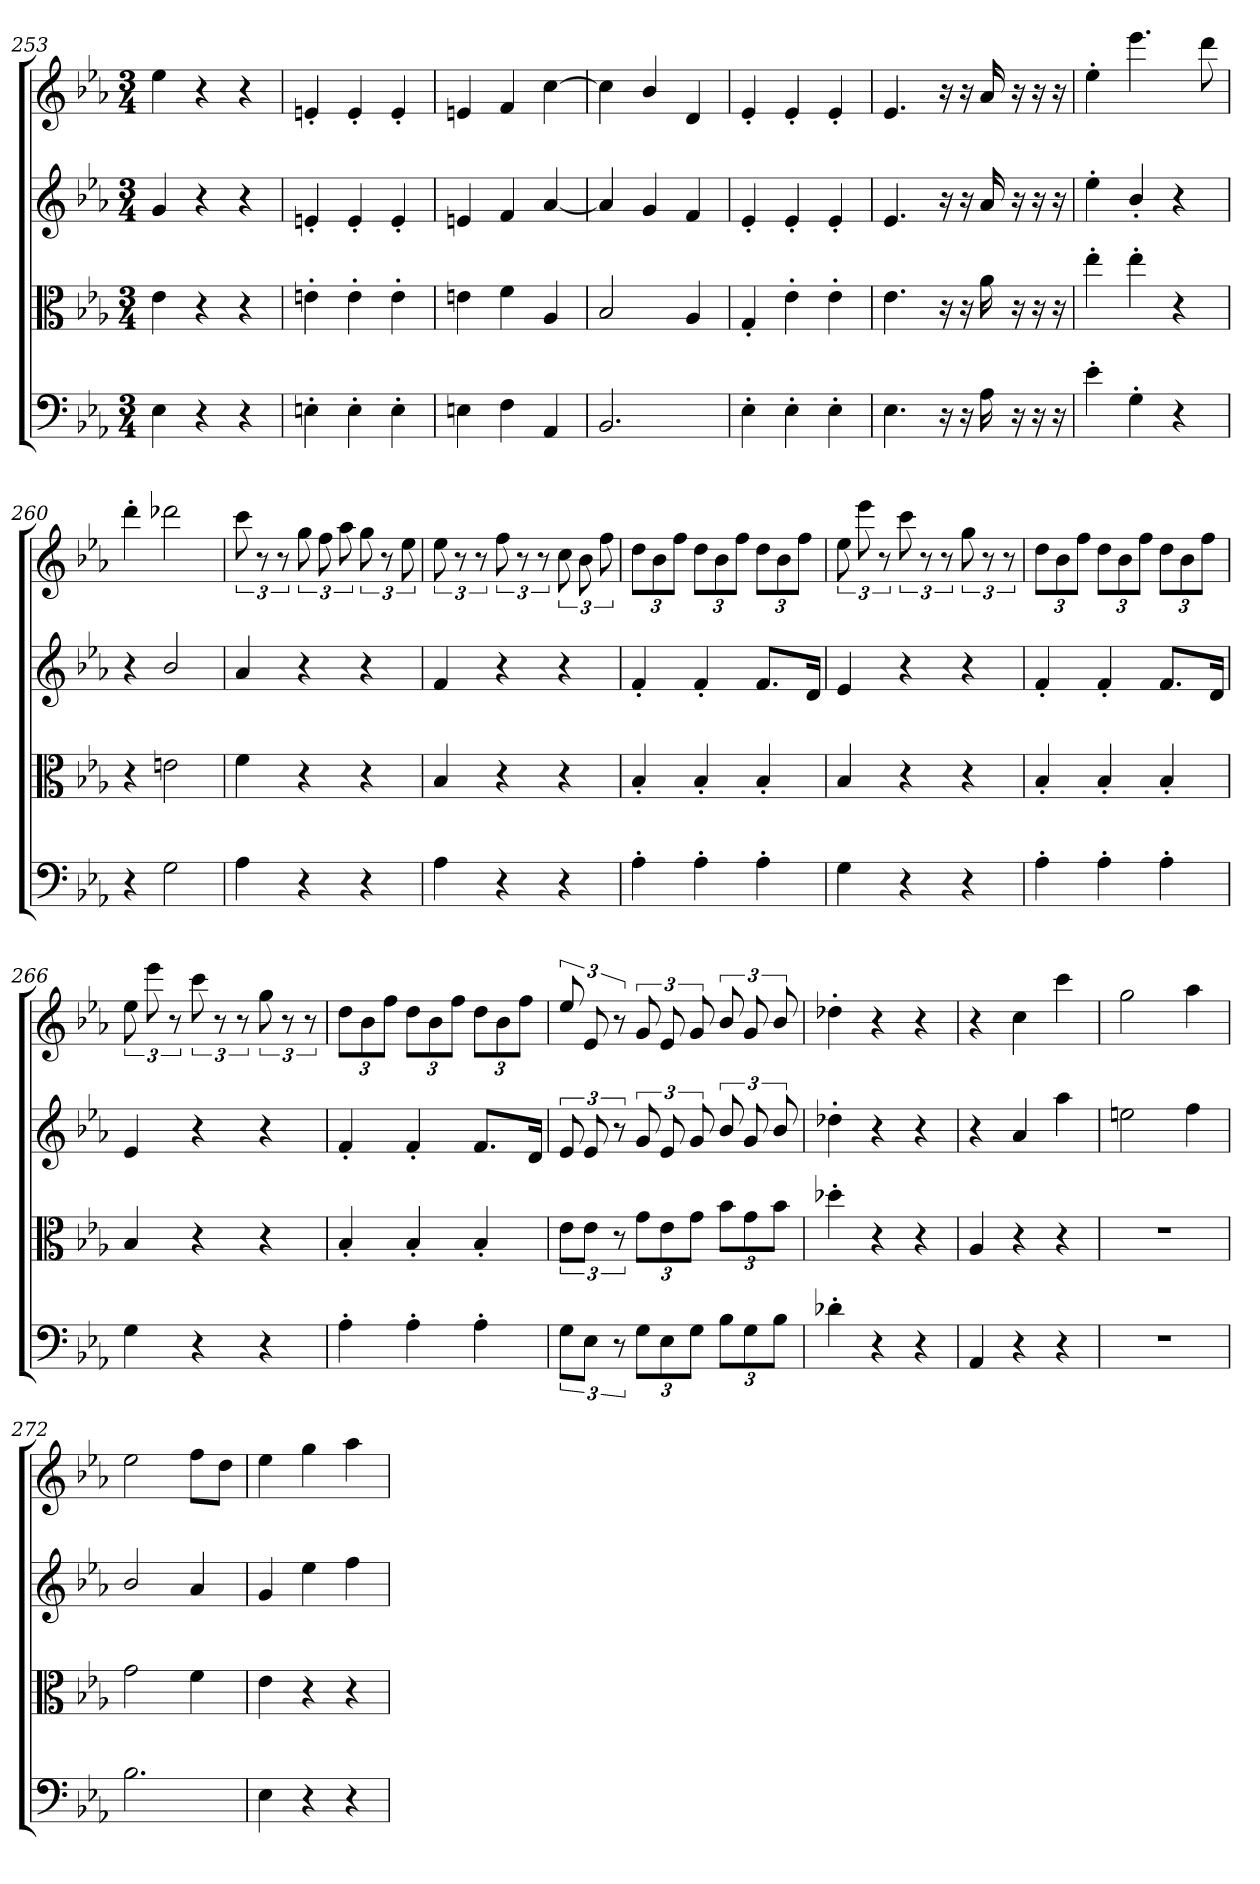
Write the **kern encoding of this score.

**kern	**kern	**kern	**kern
*part4	*part3	*part2	*part1
*staff4	*staff3	*staff2	*staff1
*clefF4	*clefC3	*clefG2	*clefG2
*k[b-e-a-]	*k[b-e-a-]	*k[b-e-a-]	*k[b-e-a-]
*E-:	*E-:	*E-:	*E-:
*M3/4	*M3/4	*M3/4	*M3/4
=253	=253	=253	=253
4E-\	4e-\	4g/	4ee-\
4r	4r	4r	4r
4r	4r	4r	4r
=254	=254	=254	=254
4En'\	4en'\	4en'/	4en'/
4E'\	4e'\	4e'/	4e'/
4E'\	4e'\	4e'/	4e'/
=255	=255	=255	=255
4En\	4en\	4en/	4en/
4F\	4f\	4f/	4f/
4AA-/	4A-/	[4a-/	[4cc\
=256	=256	=256	=256
2.BB-/	2B-/	4a-/]	4cc\]
.	.	4g/	4b-/
.	4A-/	4f/	4d/
=257	=257	=257	=257
4E-'\	4G'/	4e-'/	4e-'/
4E-'\	4e-'\	4e-'/	4e-'/
4E-'\	4e-'\	4e-'/	4e-'/
=258	=258	=258	=258
4.E-\	4.e-\	4.e-/	4.e-/
16r	16r	16r	16r
16r	16r	16r	16r
16A-\	16a-\	16a-/	16a-/
16r	16r	16r	16r
16r	16r	16r	16r
16r	16r	16r	16r
=259	=259	=259	=259
4e-'\	4ee-'\	4ee-'\	4ee-'\
4G'\	4ee-'\	4b-'/	4.eee-\
4r	4r	4r	.
.	.	.	8ddd\
=260	=260	=260	=260
4r	4r	4r	4ddd'\
2G\	2en\	2b-/	2ddd-X\
=261	=261	=261	=261
4A-\	4f\	4a-/	12ccc\
.	.	.	12r
.	.	.	12r
4r	4r	4r	12gg\
.	.	.	12ff\
.	.	.	12aa-\
4r	4r	4r	12gg\
.	.	.	12r
.	.	.	12ee-\
=262	=262	=262	=262
4A-\	4B-/	4f/	12ee-\
.	.	.	12r
.	.	.	12r
4r	4r	4r	12ff\
.	.	.	12r
.	.	.	12r
4r	4r	4r	12cc\
.	.	.	12b-\
.	.	.	12ff\
=263	=263	=263	=263
4A-'\	4B-'/	4f'/	12dd\L
.	.	.	12b-\
.	.	.	12ff\J
4A-'\	4B-'/	4f'/	12dd\L
.	.	.	12b-\
.	.	.	12ff\J
4A-'\	4B-'/	8.f/L	12dd\L
.	.	.	12b-\
.	.	.	12ff\J
.	.	16d/Jk	.
=264	=264	=264	=264
4G\	4B-/	4e-/	12ee-\
.	.	.	12eee-\
.	.	.	12r
4r	4r	4r	12ccc\
.	.	.	12r
.	.	.	12r
4r	4r	4r	12gg\
.	.	.	12r
.	.	.	12r
=265	=265	=265	=265
4A-'\	4B-'/	4f'/	12dd\L
.	.	.	12b-\
.	.	.	12ff\J
4A-'\	4B-'/	4f'/	12dd\L
.	.	.	12b-\
.	.	.	12ff\J
4A-'\	4B-'/	8.f/L	12dd\L
.	.	.	12b-\
.	.	.	12ff\J
.	.	16d/Jk	.
=266	=266	=266	=266
4G\	4B-/	4e-/	12ee-\
.	.	.	12eee-\
.	.	.	12r
4r	4r	4r	12ccc\
.	.	.	12r
.	.	.	12r
4r	4r	4r	12gg\
.	.	.	12r
.	.	.	12r
=267	=267	=267	=267
4A-'\	4B-'/	4f'/	12dd\L
.	.	.	12b-\
.	.	.	12ff\J
4A-'\	4B-'/	4f'/	12dd\L
.	.	.	12b-\
.	.	.	12ff\J
4A-'\	4B-'/	8.f/L	12dd\L
.	.	.	12b-\
.	.	.	12ff\J
.	.	16d/Jk	.
=268	=268	=268	=268
12G\L	12e-\L	12e-/	12ee-/
12E-\J	12e-\J	12e-/	12e-/
12r	12r	12r	12r
12G\L	12g\L	12g/	12g/
12E-\	12e-\	12e-/	12e-/
12G\J	12g\J	12g/	12g/
12B-\L	12b-\L	12b-/	12b-/
12G\	12g\	12g/	12g/
12B-\J	12b-\J	12b-/	12b-/
=269	=269	=269	=269
4d-X'\	4dd-X'\	4dd-X'\	4dd-X'\
4r	4r	4r	4r
4r	4r	4r	4r
=270	=270	=270	=270
4AA-/	4A-/	4r	4r
4r	4r	4a-/	4cc\
4r	4r	4aa-\	4ccc\
=271	=271	=271	=271
2.r	2.r	2een\	2gg\
.	.	4ff\	4aa-\
=272	=272	=272	=272
2.B-\	2g\	2b-/	2ee-\
.	4f\	4a-/	8ff\L
.	.	.	8dd\J
=273	=273	=273	=273
4E-\	4e-\	4g/	4ee-\
4r	4r	4ee-\	4gg\
4r	4r	4ff\	4aa-\
=	=	=	=
*-	*-	*-	*-
